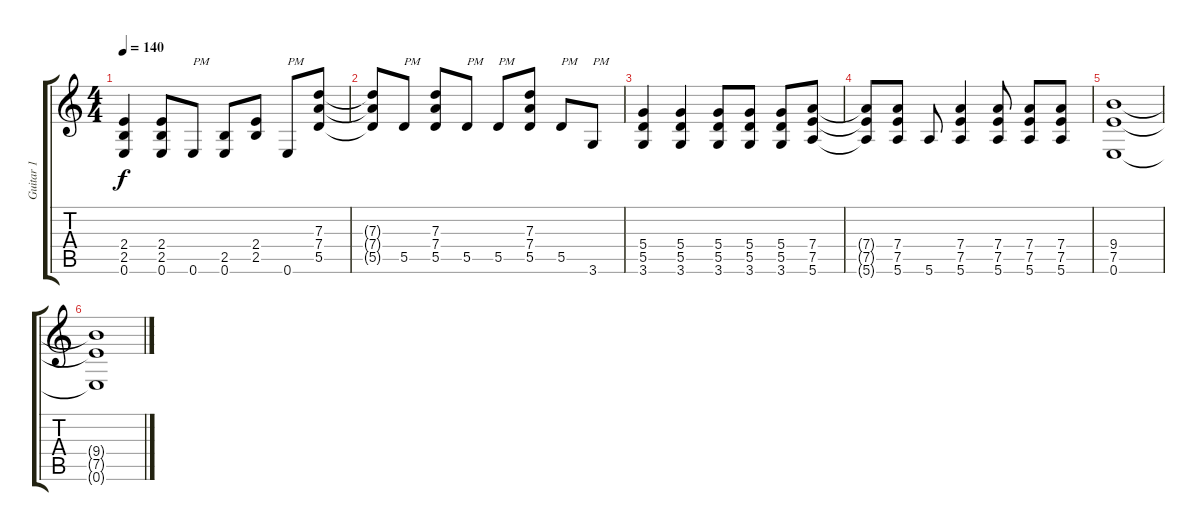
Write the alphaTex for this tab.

\track ("Guitar 1" "Guitar 1") {instrument distortionguitar}
\staff {score tabs}
\tuning (E4 B3 G3 D3 A2 E2) {hide}
\ts (4 4)
\tempo 140
\clef g2
\ks c
(2.4 2.5 0.6).4{dy f} (2.4 2.5 0.6).8 0.6.8{txt "PM" instrument electricguitarmuted} (2.5 0.6).8{instrument distortionguitar} (2.4 2.5).8 0.6.8{txt "PM" instrument electricguitarmuted} (7.3 7.4 5.5).8{instrument distortionguitar} |
(7.3{t} 7.4{t} 5.5{t}).8 5.5.8{txt "PM" instrument electricguitarmuted} (7.3 7.4 5.5).8{instrument distortionguitar} 5.5.8{txt "PM" instrument electricguitarmuted} 5.5.8{txt "PM"} (7.3 7.4 5.5).8{instrument distortionguitar} 5.5.8{txt "PM" instrument electricguitarmuted} 3.6.8{txt "PM"} |
(5.4 5.5 3.6).4{volume 16 instrument distortionguitar} (5.4 5.5 3.6).4 (5.4 5.5 3.6).8 (5.4 5.5 3.6).8 (5.4 5.5 3.6).8 (7.4 7.5 5.6).8 |
(7.4{t} 7.5{t} 5.6{t}).8 (7.4 7.5 5.6).8 5.6.8 (7.4 7.5 5.6).4 (7.4 7.5 5.6).8 (7.4 7.5 5.6).8 (7.4 7.5 5.6).8 |
(9.4 7.5 0.6).1 |
(9.4{t} 7.5{t} 0.6{t}).1
